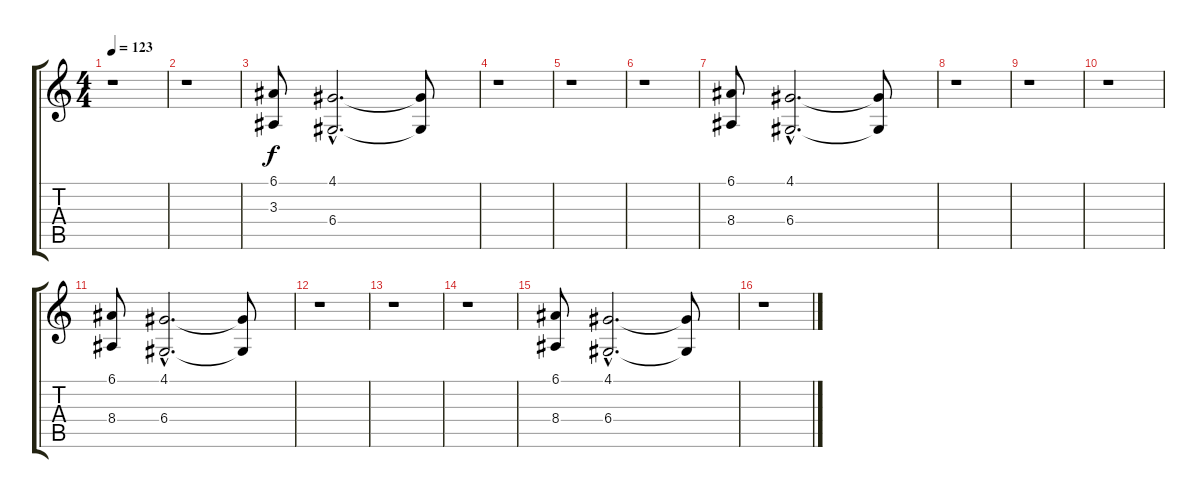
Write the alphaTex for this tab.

\track "" {instrument viola}
\staff {score tabs}
\tuning (E4 B3 G3 D3 A2 E2) {hide}
\ts (4 4)
\tempo 123
\clef g2
\ks c
r.1{dy f instrument viola} |
r.1 |
(6.1 3.3).8 (4.1{hac} 6.4{hac}).2{d} (4.1{t} 6.4{t}).8 |
r.1 |
r.1 |
r.1 |
(6.1 8.4).8 (4.1{hac} 6.4{hac}).2{d} (4.1{t} 6.4{t}).8 |
r.1 |
r.1 |
r.1 |
(6.1 8.4).8 (4.1{hac} 6.4{hac}).2{d} (4.1{t} 6.4{t}).8 |
r.1 |
r.1 |
r.1 |
(6.1 8.4).8 (4.1{hac} 6.4{hac}).2{d} (4.1{t} 6.4{t}).8 |
r.1
